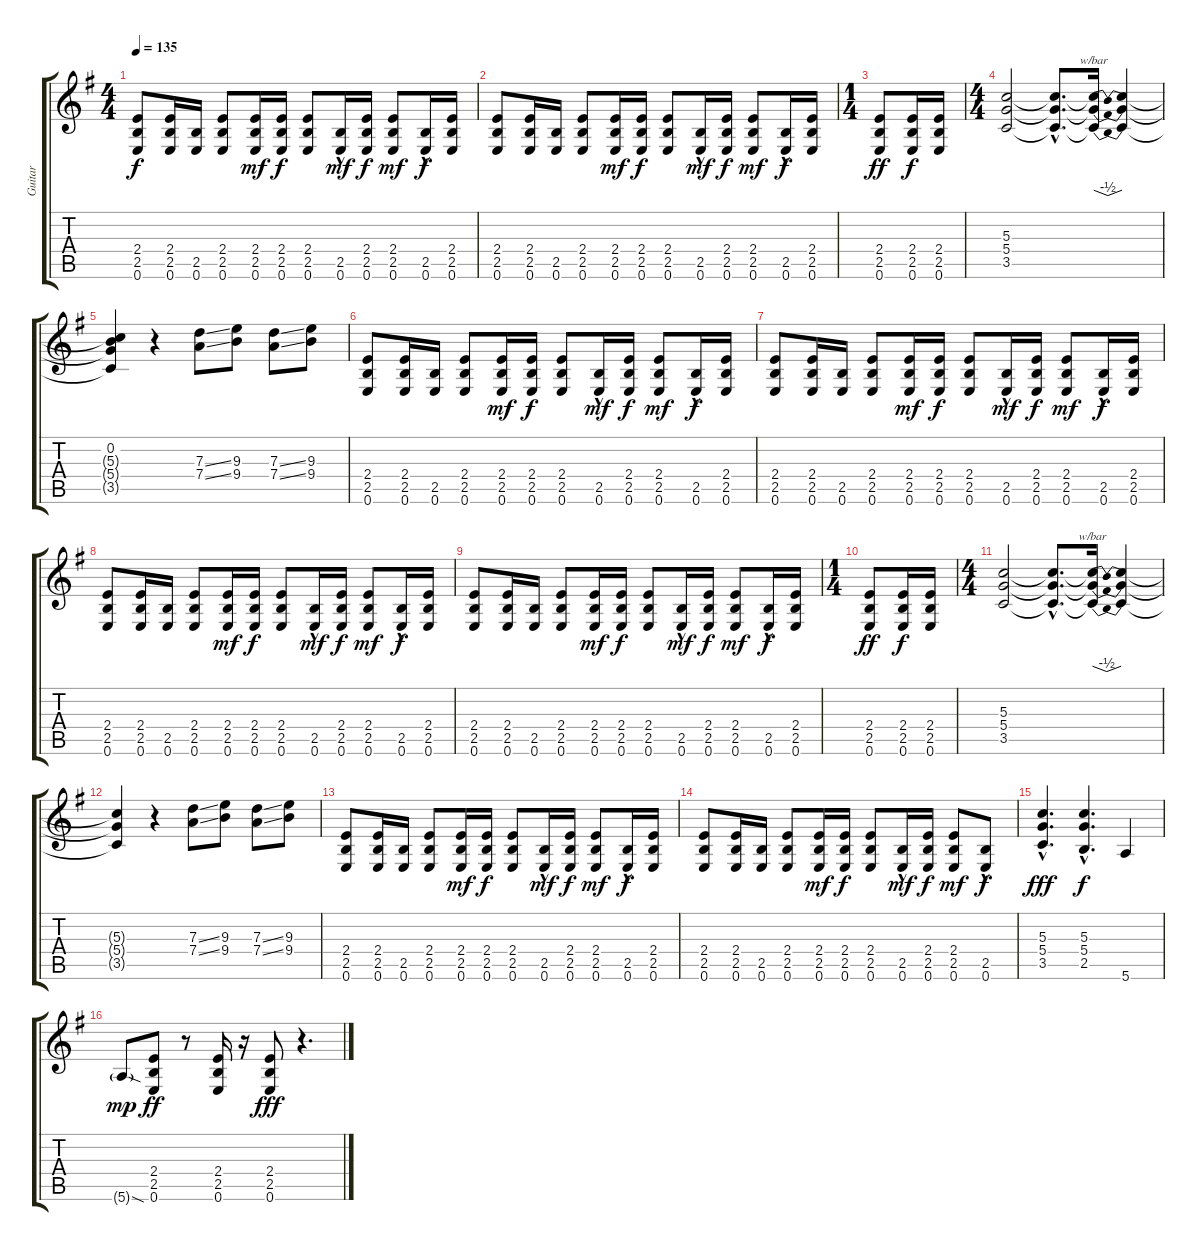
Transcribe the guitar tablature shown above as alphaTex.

\track ("Guitar" "Guitar") {instrument distortionguitar}
\staff {score tabs}
\tuning (E4 B3 G3 D3 A2 E2) {hide}
\ts (4 4)
\tempo 135
\clef g2
\ks g
(2.4 2.5 0.6).8{dy f} (2.4 2.5 0.6).16 (2.5 0.6).16 (2.4 2.5 0.6).8 (2.4 2.5 0.6).16{dy mf} (2.4 2.5 0.6).16{dy f} (2.4 2.5 0.6).8 (2.5{hac} 0.6{hac}).16{dy mf} (2.4 2.5 0.6).16{dy f} (2.4 2.5 0.6).8{dy mf} (2.5{hac} 0.6).16{dy f} (2.4 2.5 0.6).16 |
(2.4 2.5 0.6).8 (2.4 2.5 0.6).16 (2.5 0.6).16 (2.4 2.5 0.6).8 (2.4 2.5 0.6).16{dy mf} (2.4 2.5 0.6).16{dy f} (2.4 2.5 0.6).8 (2.5{hac} 0.6{hac}).16{dy mf} (2.4 2.5 0.6).16{dy f} (2.4 2.5 0.6).8{dy mf} (2.5{hac} 0.6).16{dy f} (2.4 2.5 0.6).16 |
\ts (1 4)
(2.4 2.5 0.6).8{dy ff} (2.4 2.5 0.6).16{dy f} (2.4 2.5 0.6).16 |
\ts (4 4)
(5.3 5.4 3.5).2 (5.3{hac t} 5.4{hac t} 3.5{hac t}).8{d} (5.3{t} 5.4{t} 3.5{t}).16{tbe (dip default 0 0 30 -2 60 0)} (5.3{t} 5.4{t} 3.5{t}).4 |
(0.2 5.3{t} 5.4{t} 3.5{t}).4 r.4 (7.3{ss} 7.4{ss}).8 (9.3 9.4).8 (7.3{ss} 7.4{ss}).8 (9.3 9.4).8 |
(2.4 2.5 0.6).8 (2.4 2.5 0.6).16 (2.5 0.6).16 (2.4 2.5 0.6).8 (2.4 2.5 0.6).16{dy mf} (2.4 2.5 0.6).16{dy f} (2.4 2.5 0.6).8 (2.5{hac} 0.6{hac}).16{dy mf} (2.4 2.5 0.6).16{dy f} (2.4 2.5 0.6).8{dy mf} (2.5{hac} 0.6).16{dy f} (2.4 2.5 0.6).16 |
(2.4 2.5 0.6).8 (2.4 2.5 0.6).16 (2.5 0.6).16 (2.4 2.5 0.6).8 (2.4 2.5 0.6).16{dy mf} (2.4 2.5 0.6).16{dy f} (2.4 2.5 0.6).8 (2.5{hac} 0.6{hac}).16{dy mf} (2.4 2.5 0.6).16{dy f} (2.4 2.5 0.6).8{dy mf} (2.5{hac} 0.6).16{dy f} (2.4 2.5 0.6).16 |
(2.4 2.5 0.6).8 (2.4 2.5 0.6).16 (2.5 0.6).16 (2.4 2.5 0.6).8 (2.4 2.5 0.6).16{dy mf} (2.4 2.5 0.6).16{dy f} (2.4 2.5 0.6).8 (2.5{hac} 0.6{hac}).16{dy mf} (2.4 2.5 0.6).16{dy f} (2.4 2.5 0.6).8{dy mf} (2.5{hac} 0.6).16{dy f} (2.4 2.5 0.6).16 |
(2.4 2.5 0.6).8 (2.4 2.5 0.6).16 (2.5 0.6).16 (2.4 2.5 0.6).8 (2.4 2.5 0.6).16{dy mf} (2.4 2.5 0.6).16{dy f} (2.4 2.5 0.6).8 (2.5{hac} 0.6{hac}).16{dy mf} (2.4 2.5 0.6).16{dy f} (2.4 2.5 0.6).8{dy mf} (2.5{hac} 0.6).16{dy f} (2.4 2.5 0.6).16 |
\ts (1 4)
(2.4 2.5 0.6).8{dy ff} (2.4 2.5 0.6).16{dy f} (2.4 2.5 0.6).16 |
\ts (4 4)
(5.3 5.4 3.5).2 (5.3{hac t} 5.4{hac t} 3.5{hac t}).8{d} (5.3{t} 5.4{t} 3.5{t}).16{tbe (dip default 0 0 30 -2 60 0)} (5.3{t} 5.4{t} 3.5{t}).4 |
(5.3{t} 5.4{t} 3.5{t}).4 r.4 (7.3{ss} 7.4{ss}).8 (9.3 9.4).8 (7.3{ss} 7.4{ss}).8 (9.3 9.4).8 |
(2.4 2.5 0.6).8 (2.4 2.5 0.6).16 (2.5 0.6).16 (2.4 2.5 0.6).8 (2.4 2.5 0.6).16{dy mf} (2.4 2.5 0.6).16{dy f} (2.4 2.5 0.6).8 (2.5{hac} 0.6{hac}).16{dy mf} (2.4 2.5 0.6).16{dy f} (2.4 2.5 0.6).8{dy mf} (2.5{hac} 0.6).16{dy f} (2.4 2.5 0.6).16 |
(2.4 2.5 0.6).8 (2.4 2.5 0.6).16 (2.5 0.6).16 (2.4 2.5 0.6).8 (2.4 2.5 0.6).16{dy mf} (2.4 2.5 0.6).16{dy f} (2.4 2.5 0.6).8 (2.5{hac} 0.6{hac}).16{dy mf} (2.4 2.5 0.6).16{dy f} (2.4 2.5 0.6).8{dy mf} (2.5{hac} 0.6).8{dy f} |
(5.3 5.4{hac} 3.5).4{d dy fff} (5.3{hac} 5.4{hac} 2.5{hac}).4{d dy f} 5.6.4 |
5.6{sod g}.8{dy mp} (2.4 2.5 0.6).8{dy ff} r.8 (2.4 2.5 0.6).16 r.16 (2.4 2.5 0.6).8{dy fff} r.4{d}
